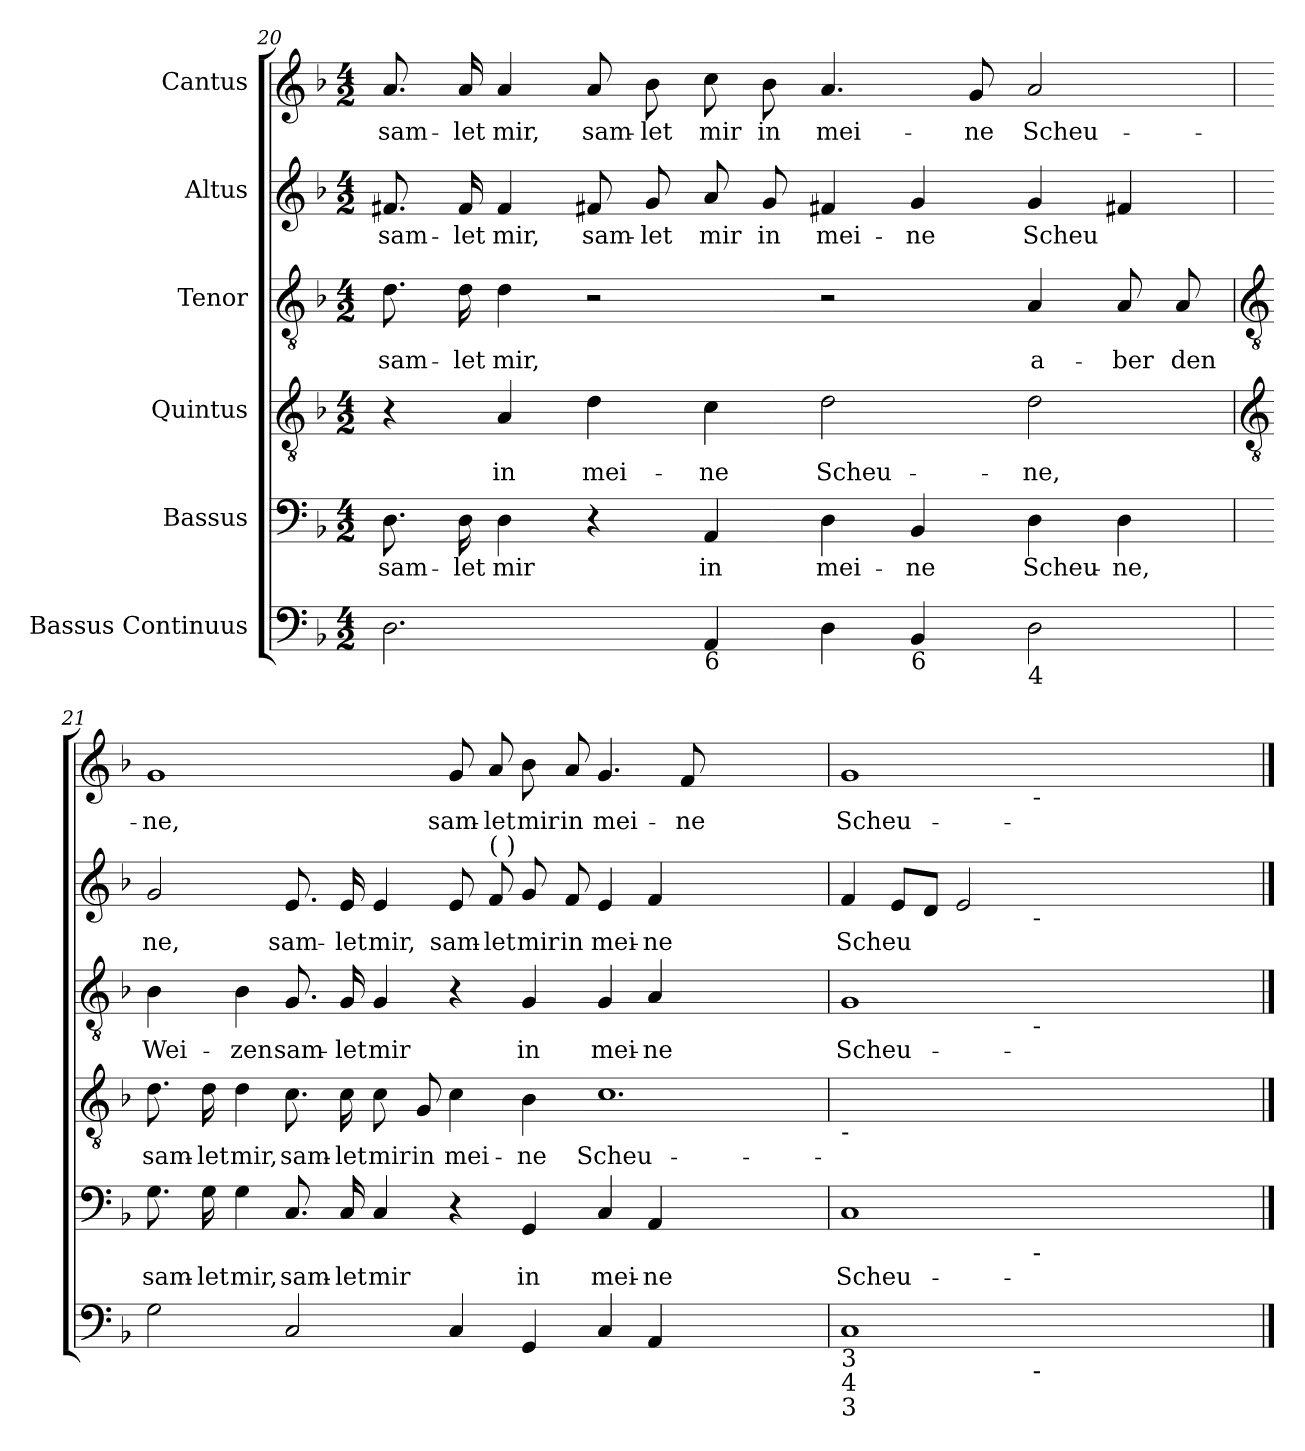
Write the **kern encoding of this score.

**kern	**kern	**text	**kern	**text	**kern	**text	**kern	**text	**kern	**text
*part6	*part5	*part5	*part4	*part4	*part3	*part3	*part2	*part2	*part1	*part1
*staff6	*staff5	*staff5	*staff4	*staff4	*staff3	*staff3	*staff2	*staff2	*staff1	*staff1
*I"Bassus Continuus	*I"Bassus	*	*I"Quintus	*	*I"Tenor	*	*I"Altus	*	*I"Cantus	*
*clefF4	*clefF4	*	*clefGv2	*	*clefGv2	*	*clefG2	*	*clefG2	*
*k[b-]	*k[b-]	*	*k[b-]	*	*k[b-]	*	*k[b-]	*	*k[b-]	*
*F:	*F:	*	*F:	*	*F:	*	*F:	*	*F:	*
*M4/2	*M4/2	*	*M4/2	*	*M4/2	*	*M4/2	*	*M4/2	*
=20	=20	=20	=20	=20	=20	=20	=20	=20	=20	=20
!	!	!LO:LY:b	!	!	!	!LO:LY:b	!	!LO:LY:b	!	!LO:LY:b
2.D	8.D	sam-	4r	.	8.d	sam-	8.f#X	sam-	8.a	sam-
!	!	!LO:LY:b	!	!	!	!LO:LY:b	!	!LO:LY:b	!	!LO:LY:b
.	16D	-let	.	.	16d	-let	16f#	-let	16a	-let
!	!	!LO:LY:b	!	!LO:LY:b	!	!LO:LY:b	!	!LO:LY:b	!	!LO:LY:b
.	4D	mir	4A	in	4d	mir,	4f#	mir,	4a	mir,
!	!	!	!	!LO:LY:b	!	!	!	!LO:LY:b	!	!LO:LY:b
.	4r	.	4d	mei-	2r	.	8f#X	sam-	8a	sam-
!	!	!	!	!	!	!	!	!LO:LY:b	!	!LO:LY:b
.	.	.	.	.	.	.	8g	-let	8b-	-let
!LO:TX:b:t=6	!	!	!	!	!	!	!	!	!	!
!	!	!LO:LY:b	!	!LO:LY:b	!	!	!	!LO:LY:b	!	!LO:LY:b
4AA	4AA	in	4c	-ne	.	.	8a	mir	8cc	mir
!	!	!	!	!	!	!	!	!LO:LY:b	!	!LO:LY:b
.	.	.	.	.	.	.	8g	in	8b-	in
!	!	!LO:LY:b	!	!LO:LY:b	!	!	!	!LO:LY:b	!	!LO:LY:b
4D	4D	mei-	2d	Scheu-	2r	.	4f#X	mei-	4.a	mei-
!LO:TX:b:t=6	!	!	!	!	!	!	!	!	!	!
!	!	!LO:LY:b	!	!	!	!	!	!LO:LY:b	!	!
4BB-	4BB-	-ne	.	.	.	.	4g	-ne	.	.
!	!	!	!	!	!	!	!	!	!	!LO:LY:b
.	.	.	.	.	.	.	.	.	8g	-ne
!LO:TX:b:t=4	!	!	!	!	!	!	!	!	!	!
!	!	!LO:LY:b	!	!LO:LY:b	!	!LO:LY:b	!	!LO:LY:b	!	!LO:LY:b
2D	4D	Scheu-	2d	-ne,	4A	a-	4g	Scheu	2a	Scheu-
!	!	!LO:LY:b	!	!	!	!LO:LY:b	!	!	!	!
.	4D	-ne,	.	.	8A	-ber	4f#X	.	.	.
!	!	!	!	!	!	!LO:LY:b	!	!	!	!
.	.	.	.	.	8A	den	.	.	.	.
!!LO:LB:g=z
=21	=21	=21	=21	=21	=21	=21	=21	=21	=21	=21
*	*	*	*clefGv2	*	*clefGv2	*	*	*	*	*
!	!	!LO:LY:b	!	!LO:LY:b	!	!LO:LY:b	!	!LO:LY:b	!	!LO:LY:b
2G	8.G	sam-	8.d	sam-	4B-	Wei-	2g	ne,	1g	-ne,
!	!	!LO:LY:b	!	!LO:LY:b	!	!	!	!	!	!
.	16G	-let	16d	-let	.	.	.	.	.	.
!	!	!LO:LY:b	!	!LO:LY:b	!	!LO:LY:b	!	!	!	!
.	4G	mir,	4d	mir,	4B-	-zen	.	.	.	.
!	!	!LO:LY:b	!	!LO:LY:b	!	!LO:LY:b	!	!LO:LY:b	!	!
2C	8.C	sam-	8.c	sam-	8.G	sam-	8.e	sam-	.	.
!	!	!LO:LY:b	!	!LO:LY:b	!	!LO:LY:b	!	!LO:LY:b	!	!
.	16C	-let	16c	-let	16G	-let	16e	-let	.	.
!	!	!LO:LY:b	!	!LO:LY:b	!	!LO:LY:b	!	!LO:LY:b	!	!
.	4C	mir	8c	mir	4G	mir	4e	mir,	.	.
!	!	!	!	!LO:LY:b	!	!	!	!	!	!
.	.	.	8G	in	.	.	.	.	.	.
!	!	!	!	!LO:LY:b	!	!	!	!LO:LY:b	!	!LO:LY:b
4C	4r	.	4c	mei-	4r	.	8e	sam-	8g	sam-
!	!	!	!	!	!	!	!LO:TX:a:t=(  )	!	!	!
!	!	!	!	!	!	!	!	!LO:LY:b	!	!LO:LY:b
.	.	.	.	.	.	.	8f	-let	8a	-let
!	!	!LO:LY:b	!	!LO:LY:b	!	!LO:LY:b	!	!LO:LY:b	!	!LO:LY:b
4GG	4GG	in	4B-	-ne	4G	in	8g	mir	8b-	mir
!	!	!	!	!	!	!	!	!LO:LY:b	!	!LO:LY:b
.	.	.	.	.	.	.	8f	in	8a	in
!	!	!LO:LY:b	!	!LO:LY:b	!	!LO:LY:b	!	!LO:LY:b	!	!LO:LY:b
4C	4C	mei-	1.c	Scheu-	4G	mei-	4e	mei-	4.g	mei-
!	!	!LO:LY:b	!	!	!	!LO:LY:b	!	!LO:LY:b	!	!
4AA	4AA	-ne	.	.	4A	-ne	4f	-ne	.	.
!	!	!	!	!	!	!	!	!	!	!LO:LY:b
.	.	.	.	.	.	.	.	.	8f	-ne
1ryy	1ryy	.	.	.	1ryy	.	1ryy	.	1ryy	.
=22	=22	=22	=22	=22	=22	=22	=22	=22	=22	=22
!	!	!	!LO:TX:b:t=-	!	!	!	!	!	!	!
!LO:TX:b:t=3	!	!	!	!	!	!	!	!	!	!
!LO:TX:b:t=4	!	!	!	!	!	!	!	!	!	!
!LO:TX:b:t=3	!	!	!	!	!	!	!	!	!	!
!	!	!LO:LY:b	!	!LO:LY:b	!	!LO:LY:b	!	!LO:LY:b	!	!LO:LY:b
1C	1C	Scheu-	0c;<yy	-ne.	1G	Scheu-	4f	Scheu	1g	Scheu-
.	.	.	.	.	.	.	8eL	.	.	.
.	.	.	.	.	.	.	8dJ	.	.	.
.	.	.	.	.	.	.	2e	.	.	.
!	!	!	!	!	!	!	!	!	!LO:TX:b:t=-	!
!	!	!	!	!	!	!	!LO:TX:b:t=-	!	!	!
!	!	!	!	!	!LO:TX:b:t=-	!	!	!	!	!
!	!LO:TX:b:t=-	!	!	!	!	!	!	!	!	!
!LO:TX:b:t=-	!	!	!	!	!	!	!	!	!	!
!	!	!LO:LY:b	!	!	!	!LO:LY:b	!	!LO:LY:b	!	!LO:LY:b
0FF;<yy	0FF;<yy	-ne	.	.	0F;<yy	-ne.	0f;<yy	ne.	0a;<yy	-ne.
.	.	.	1ryy	.	.	.	.	.	.	.
==	==	==	==	==	==	==	==	==	==	==
*-	*-	*-	*-	*-	*-	*-	*-	*-	*-	*-
